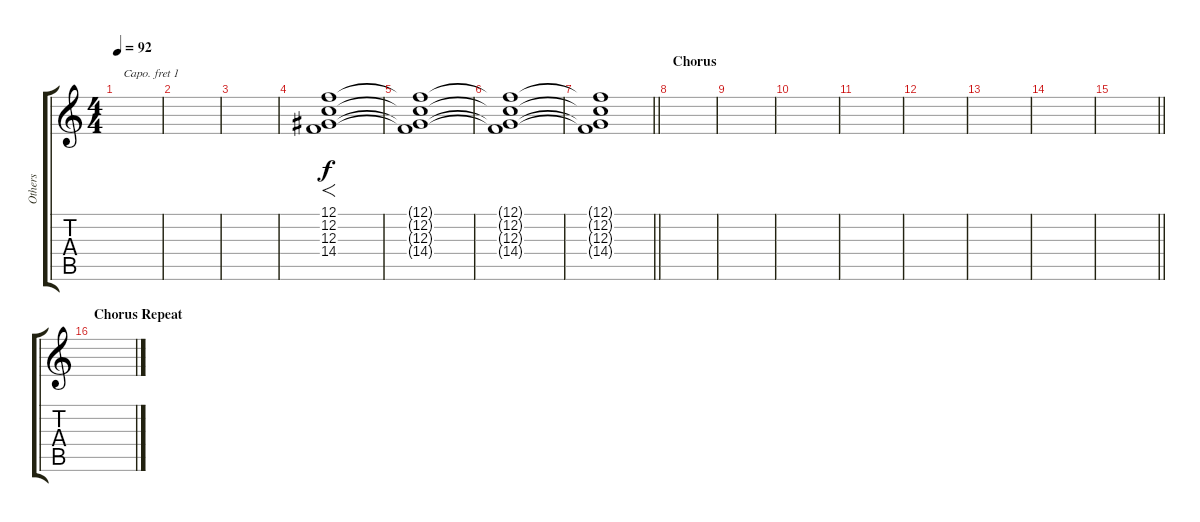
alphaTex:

\track ("Others" "Others") {instrument stringensemble1}
\staff {score tabs}
\capo 1
\tuning (E4 B3 G3 D3 A2 E2) {hide}
\ts (4 4)
\tempo 92
\clef g2
\ks c
|
|
|
(12.1 12.2 12.3 14.4).1{f} |
(12.1{t} 12.2{t} 12.3{t} 14.4{t}).1 |
(12.1{t} 12.2{t} 12.3{t} 14.4{t}).1 |
\barLineRight lightlight
(12.1{t} 12.2{t} 12.3{t} 14.4{t}).1 |
\section ("" "Chorus")
|
|
|
|
|
|
|
\barLineRight lightlight
|
\section ("" "Chorus Repeat")
